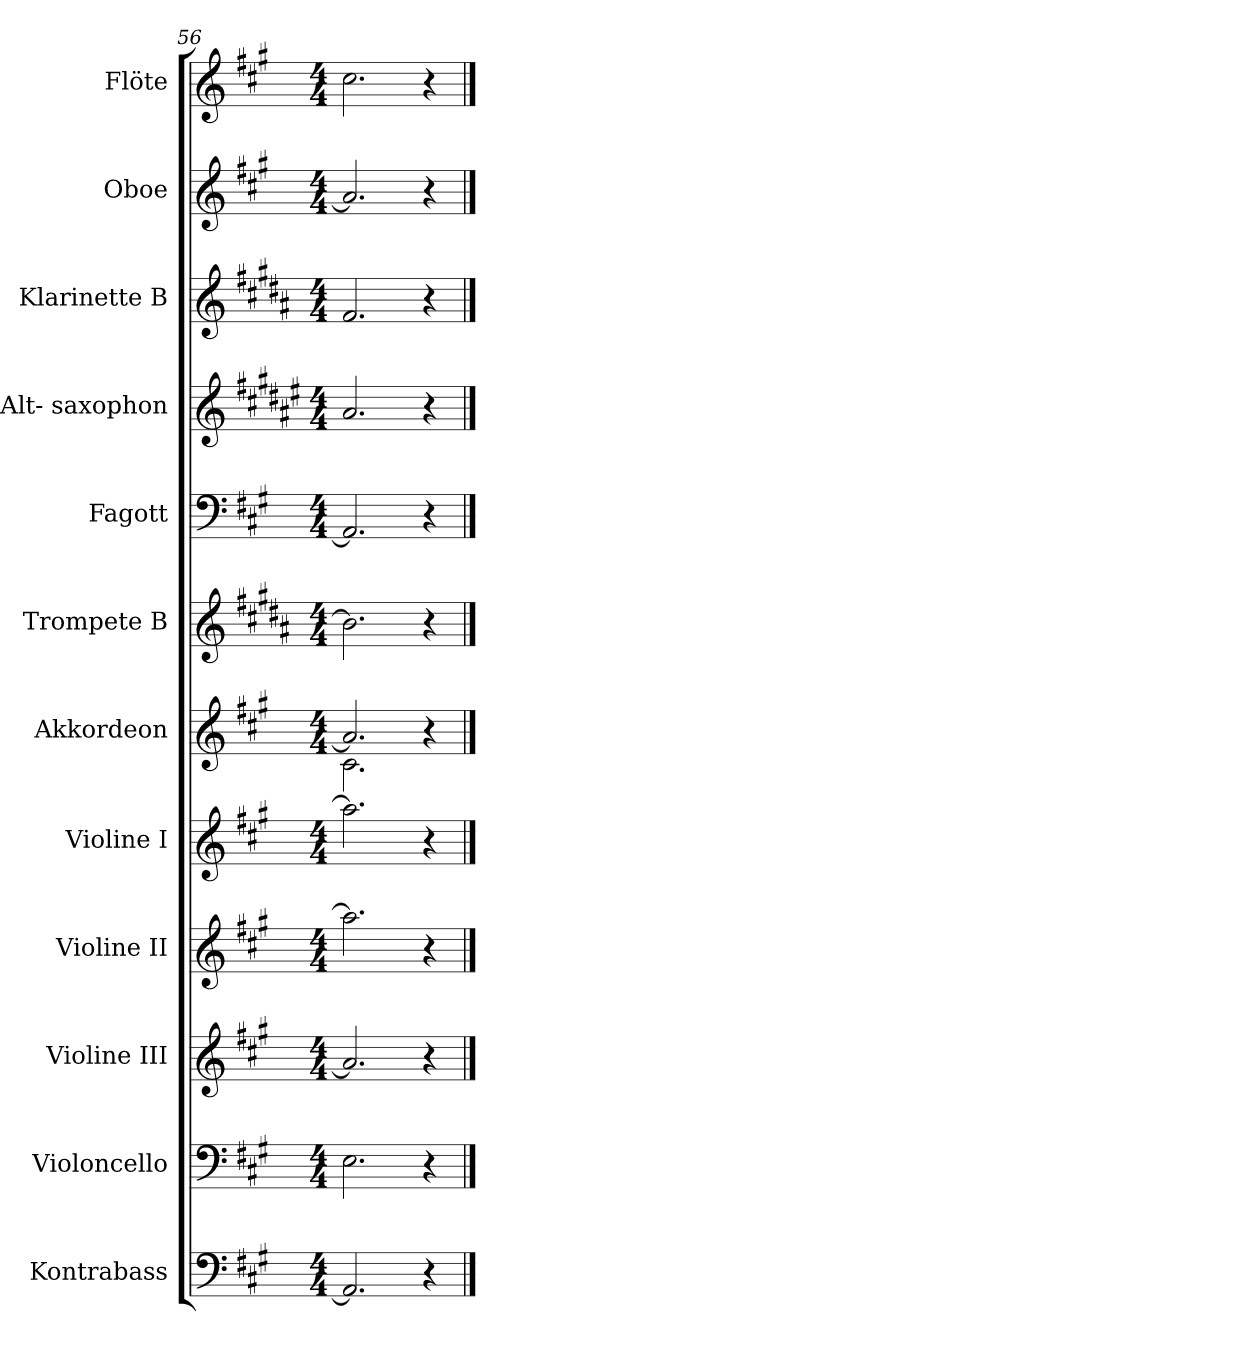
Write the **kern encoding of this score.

**kern	**kern	**kern	**kern	**kern	**kern	**kern	**kern	**kern	**kern	**kern	**kern
*part12	*part11	*part10	*part9	*part8	*part7	*part6	*part5	*part4	*part3	*part2	*part1
*staff12	*staff11	*staff10	*staff9	*staff8	*staff7	*staff6	*staff5	*staff4	*staff3	*staff2	*staff1
*I"Kontrabass	*I"Violoncello	*I"Violine III	*I"Violine II	*I"Violine I	*I"Akkordeon	*I"Trompete B	*I"Fagott	*I"Alt- saxophon	*I"Klarinette B	*I"Oboe	*I"Flöte
*I'Kb.	*I'Vc.	*I'Vln. III	*I'Vln. II	*I'Vln. I	*I'Akk.	*I'Tpt.	*I'Fgt.	*I'ASax.	*I'Kl.	*I'Ob.	*I'Fl.
*clefF4	*clefF4	*clefG2	*clefG2	*clefG2	*clefG2	*clefG2	*clefF4	*clefG2	*clefG2	*clefG2	*clefG2
*ITrd7c12	*	*	*	*	*	*ITrd1c2	*	*ITrd5c9	*ITrd1c2	*	*
*k[f#c#g#]	*k[f#c#g#]	*k[f#c#g#]	*k[f#c#g#]	*k[f#c#g#]	*k[f#c#g#]	*k[f#c#g#]	*k[f#c#g#]	*k[f#c#g#]	*k[f#c#g#]	*k[f#c#g#]	*k[f#c#g#]
*A:	*A:	*A:	*A:	*A:	*A:	*A:	*A:	*A:	*A:	*A:	*A:
*M4/4	*M4/4	*M4/4	*M4/4	*M4/4	*M4/4	*M4/4	*M4/4	*M4/4	*M4/4	*M4/4	*M4/4
=56	=56	=56	=56	=56	=56	=56	=56	=56	=56	=56	=56
*	*	*	*	*	*^	*	*	*	*	*	*
2.AAAi/]	2.Ei\	2.ai/]	2.aai\]	2.aai\]	2.ai/]	2.c#i\	2.ai\]	2.AAi/]	2.c#i/	2.ei/	2.ai/]	2.cc#i\
4r	4r	4r	4r	4r	4r	4ryy	4r	4r	4r	4r	4r	4r
*	*	*	*	*	*v	*v	*	*	*	*	*	*
==	==	==	==	==	==	==	==	==	==	==	==
*-	*-	*-	*-	*-	*-	*-	*-	*-	*-	*-	*-
